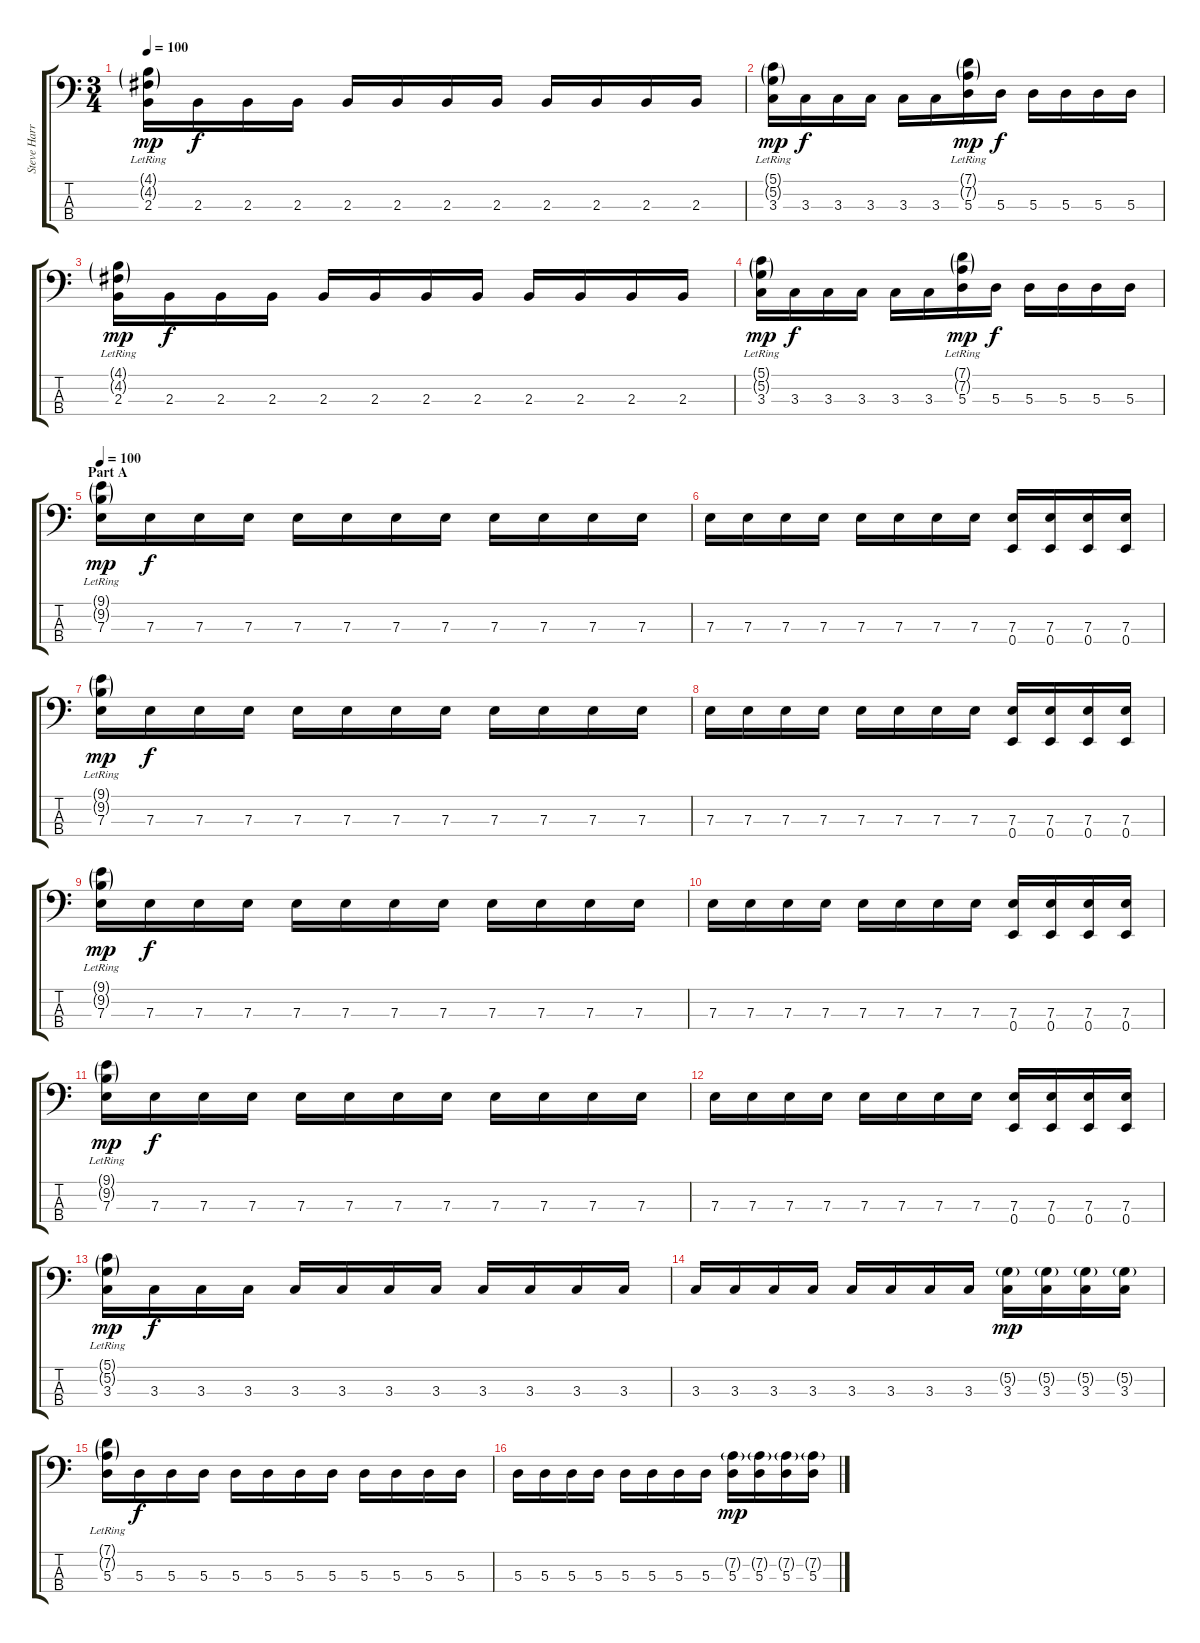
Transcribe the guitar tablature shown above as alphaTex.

\track ("Steve Harris" "Steve Harr") {instrument slapbass2}
\staff {score tabs}
\tuning (G2 D2 A1 E1) {hide}
\ts (3 4)
\tempo 100
\clef f4
\ks c
(4.1{g lr} 4.2{g lr} 2.3).16{dy mp} 2.3.16{dy f} 2.3.16 2.3.16 2.3.16 2.3.16 2.3.16 2.3.16 2.3.16 2.3.16 2.3.16 2.3.16 |
(5.1{g lr} 5.2{g lr} 3.3).16{dy mp} 3.3.16{dy f} 3.3.16 3.3.16 3.3.16 3.3.16 (7.1{g lr} 7.2{g lr} 5.3).16{dy mp} 5.3.16{dy f} 5.3.16 5.3.16 5.3.16 5.3.16 |
(4.1{g lr} 4.2{g lr} 2.3).16{dy mp} 2.3.16{dy f} 2.3.16 2.3.16 2.3.16 2.3.16 2.3.16 2.3.16 2.3.16 2.3.16 2.3.16 2.3.16 |
(5.1{g lr} 5.2{g lr} 3.3).16{dy mp} 3.3.16{dy f} 3.3.16 3.3.16 3.3.16 3.3.16 (7.1{g lr} 7.2{g lr} 5.3).16{dy mp} 5.3.16{dy f} 5.3.16 5.3.16 5.3.16 5.3.16 |
\section ("" "Part A")
\tempo 100
(9.1{g lr} 9.2{g lr} 7.3).16{dy mp} 7.3.16{dy f} 7.3.16 7.3.16 7.3.16 7.3.16 7.3.16 7.3.16 7.3.16 7.3.16 7.3.16 7.3.16 |
7.3.16 7.3.16 7.3.16 7.3.16 7.3.16 7.3.16 7.3.16 7.3.16 (7.3 0.4).16 (7.3 0.4).16 (7.3 0.4).16 (7.3 0.4).16 |
(9.1{g lr} 9.2{g lr} 7.3).16{dy mp} 7.3.16{dy f} 7.3.16 7.3.16 7.3.16 7.3.16 7.3.16 7.3.16 7.3.16 7.3.16 7.3.16 7.3.16 |
7.3.16 7.3.16 7.3.16 7.3.16 7.3.16 7.3.16 7.3.16 7.3.16 (7.3 0.4).16 (7.3 0.4).16 (7.3 0.4).16 (7.3 0.4).16 |
(9.1{g lr} 9.2{g lr} 7.3).16{dy mp} 7.3.16{dy f} 7.3.16 7.3.16 7.3.16 7.3.16 7.3.16 7.3.16 7.3.16 7.3.16 7.3.16 7.3.16 |
7.3.16 7.3.16 7.3.16 7.3.16 7.3.16 7.3.16 7.3.16 7.3.16 (7.3 0.4).16 (7.3 0.4).16 (7.3 0.4).16 (7.3 0.4).16 |
(9.1{g lr} 9.2{g lr} 7.3).16{dy mp} 7.3.16{dy f} 7.3.16 7.3.16 7.3.16 7.3.16 7.3.16 7.3.16 7.3.16 7.3.16 7.3.16 7.3.16 |
7.3.16 7.3.16 7.3.16 7.3.16 7.3.16 7.3.16 7.3.16 7.3.16 (7.3 0.4).16 (7.3 0.4).16 (7.3 0.4).16 (7.3 0.4).16 |
(5.1{g lr} 5.2{g lr} 3.3).16{dy mp} 3.3.16{dy f} 3.3.16 3.3.16 3.3.16 3.3.16 3.3.16 3.3.16 3.3.16 3.3.16 3.3.16 3.3.16 |
3.3.16 3.3.16 3.3.16 3.3.16 3.3.16 3.3.16 3.3.16 3.3.16 (5.2{g} 3.3).16{dy mp} (5.2{g} 3.3).16 (5.2{g} 3.3).16 (5.2{g} 3.3).16 |
(7.1{g lr} 7.2{g lr} 5.3).16 5.3.16{dy f} 5.3.16 5.3.16 5.3.16 5.3.16 5.3.16 5.3.16 5.3.16 5.3.16 5.3.16 5.3.16 |
5.3.16 5.3.16 5.3.16 5.3.16 5.3.16 5.3.16 5.3.16 5.3.16 (7.2{g} 5.3).16{dy mp} (7.2{g} 5.3).16 (7.2{g} 5.3).16 (7.2{g} 5.3).16
